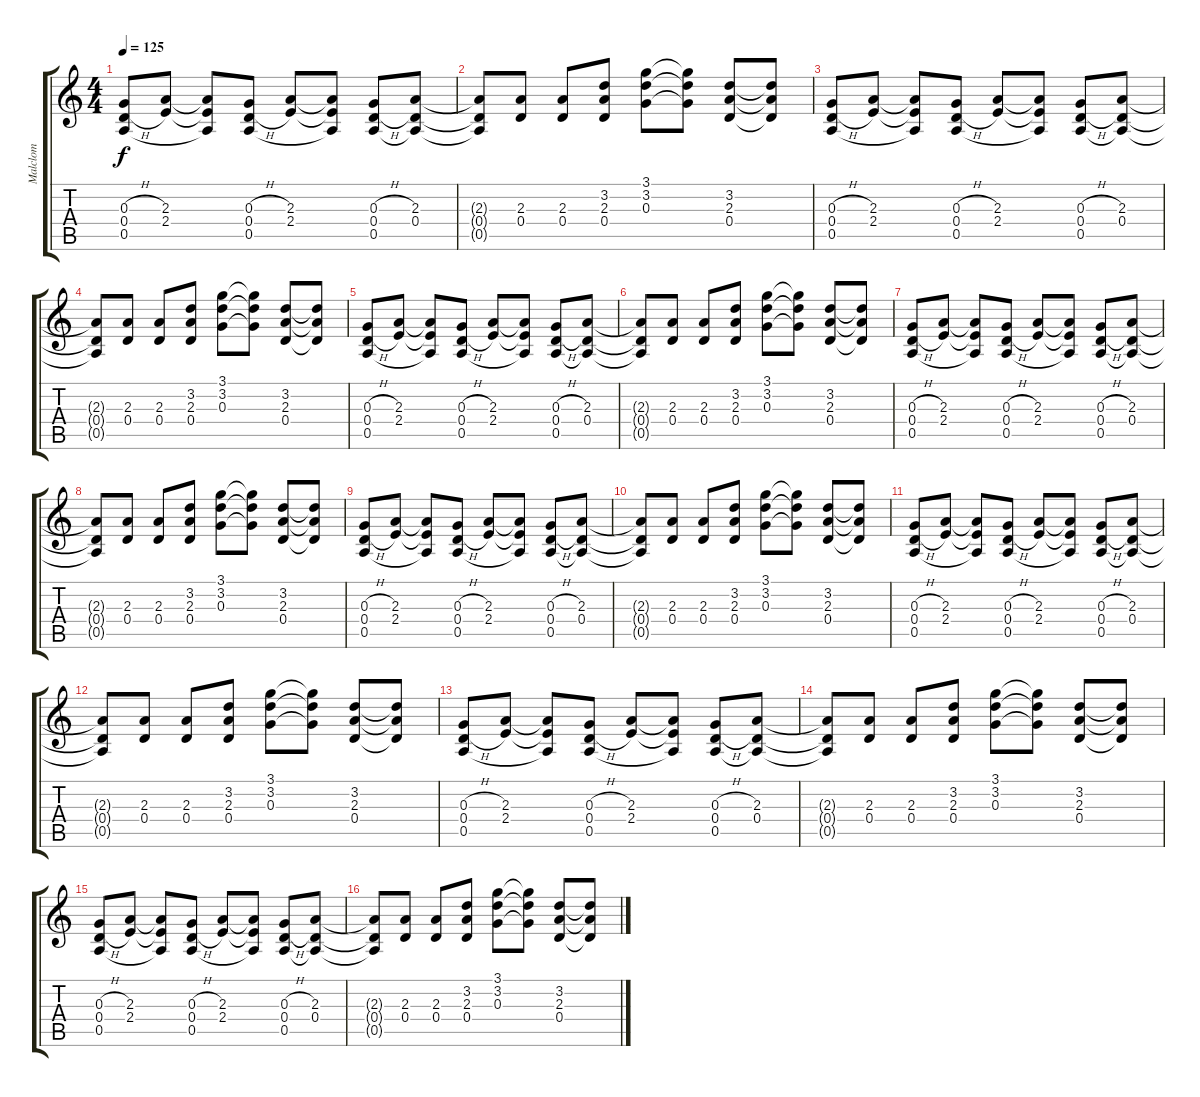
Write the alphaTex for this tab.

\track ("Malclom" "Malclom") {instrument distortionguitar}
\staff {score tabs}
\tuning (E4 B3 G3 D3 A2 E2) {hide}
\ts (4 4)
\tempo 125
\clef g2
\ks c
(0.3{h} 0.4{h} 0.5).8{dy f} (2.3 2.4).8 (2.3{t} 2.4{t} 0.5{t}).8 (0.3{h} 0.4{h} 0.5).8 (2.3 2.4).8 (2.3{t} 2.4{t} 0.5{t}).8 (0.3{h} 0.4{h} 0.5).8 (2.3 0.4 0.5{t}).8 |
(2.3{t} 0.4{t} 0.5{t}).8 (2.3 0.4).8 (2.3 0.4).8 (3.2 2.3 0.4).8 (3.1 3.2 0.3).8 (3.1{t} 3.2{t} 0.3{t}).8 (3.2 2.3 0.4).8 (3.2{t} 2.3{t} 0.4{t}).8 |
(0.3{h} 0.4{h} 0.5).8 (2.3 2.4).8 (2.3{t} 2.4{t} 0.5{t}).8 (0.3{h} 0.4{h} 0.5).8 (2.3 2.4).8 (2.3{t} 2.4{t} 0.5{t}).8 (0.3{h} 0.4{h} 0.5).8 (2.3 0.4 0.5{t}).8 |
(2.3{t} 0.4{t} 0.5{t}).8 (2.3 0.4).8 (2.3 0.4).8 (3.2 2.3 0.4).8 (3.1 3.2 0.3).8 (3.1{t} 3.2{t} 0.3{t}).8 (3.2 2.3 0.4).8 (3.2{t} 2.3{t} 0.4{t}).8 |
(0.3{h} 0.4{h} 0.5).8 (2.3 2.4).8 (2.3{t} 2.4{t} 0.5{t}).8 (0.3{h} 0.4{h} 0.5).8 (2.3 2.4).8 (2.3{t} 2.4{t} 0.5{t}).8 (0.3{h} 0.4{h} 0.5).8 (2.3 0.4 0.5{t}).8 |
(2.3{t} 0.4{t} 0.5{t}).8 (2.3 0.4).8 (2.3 0.4).8 (3.2 2.3 0.4).8 (3.1 3.2 0.3).8 (3.1{t} 3.2{t} 0.3{t}).8 (3.2 2.3 0.4).8 (3.2{t} 2.3{t} 0.4{t}).8 |
(0.3{h} 0.4{h} 0.5).8 (2.3 2.4).8 (2.3{t} 2.4{t} 0.5{t}).8 (0.3{h} 0.4{h} 0.5).8 (2.3 2.4).8 (2.3{t} 2.4{t} 0.5{t}).8 (0.3{h} 0.4{h} 0.5).8 (2.3 0.4 0.5{t}).8 |
(2.3{t} 0.4{t} 0.5{t}).8 (2.3 0.4).8 (2.3 0.4).8 (3.2 2.3 0.4).8 (3.1 3.2 0.3).8 (3.1{t} 3.2{t} 0.3{t}).8 (3.2 2.3 0.4).8 (3.2{t} 2.3{t} 0.4{t}).8 |
(0.3{h} 0.4{h} 0.5).8 (2.3 2.4).8 (2.3{t} 2.4{t} 0.5{t}).8 (0.3{h} 0.4{h} 0.5).8 (2.3 2.4).8 (2.3{t} 2.4{t} 0.5{t}).8 (0.3{h} 0.4{h} 0.5).8 (2.3 0.4 0.5{t}).8 |
(2.3{t} 0.4{t} 0.5{t}).8 (2.3 0.4).8 (2.3 0.4).8 (3.2 2.3 0.4).8 (3.1 3.2 0.3).8 (3.1{t} 3.2{t} 0.3{t}).8 (3.2 2.3 0.4).8 (3.2{t} 2.3{t} 0.4{t}).8 |
(0.3{h} 0.4{h} 0.5).8 (2.3 2.4).8 (2.3{t} 2.4{t} 0.5{t}).8 (0.3{h} 0.4{h} 0.5).8 (2.3 2.4).8 (2.3{t} 2.4{t} 0.5{t}).8 (0.3{h} 0.4{h} 0.5).8 (2.3 0.4 0.5{t}).8 |
(2.3{t} 0.4{t} 0.5{t}).8 (2.3 0.4).8 (2.3 0.4).8 (3.2 2.3 0.4).8 (3.1 3.2 0.3).8 (3.1{t} 3.2{t} 0.3{t}).8 (3.2 2.3 0.4).8 (3.2{t} 2.3{t} 0.4{t}).8 |
(0.3{h} 0.4{h} 0.5).8 (2.3 2.4).8 (2.3{t} 2.4{t} 0.5{t}).8 (0.3{h} 0.4{h} 0.5).8 (2.3 2.4).8 (2.3{t} 2.4{t} 0.5{t}).8 (0.3{h} 0.4{h} 0.5).8 (2.3 0.4 0.5{t}).8 |
(2.3{t} 0.4{t} 0.5{t}).8 (2.3 0.4).8 (2.3 0.4).8 (3.2 2.3 0.4).8 (3.1 3.2 0.3).8 (3.1{t} 3.2{t} 0.3{t}).8 (3.2 2.3 0.4).8 (3.2{t} 2.3{t} 0.4{t}).8 |
(0.3{h} 0.4{h} 0.5).8 (2.3 2.4).8 (2.3{t} 2.4{t} 0.5{t}).8 (0.3{h} 0.4{h} 0.5).8 (2.3 2.4).8 (2.3{t} 2.4{t} 0.5{t}).8 (0.3{h} 0.4{h} 0.5).8 (2.3 0.4 0.5{t}).8 |
(2.3{t} 0.4{t} 0.5{t}).8 (2.3 0.4).8 (2.3 0.4).8 (3.2 2.3 0.4).8 (3.1 3.2 0.3).8 (3.1{t} 3.2{t} 0.3{t}).8 (3.2 2.3 0.4).8 (3.2{t} 2.3{t} 0.4{t}).8
